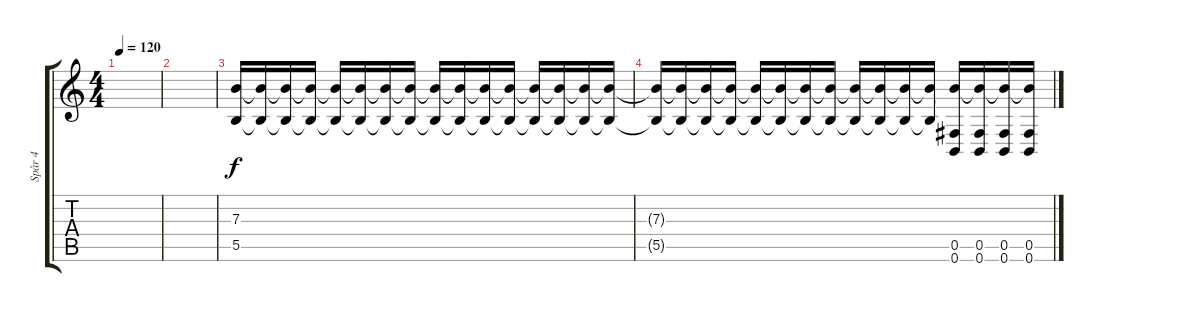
\track ("Spår 4" "Spår 4") {instrument distortionguitar}
\staff {score tabs}
\tuning (Db4 Ab3 E3 B2 Gb2 B1) {hide}
\ts (4 4)
\tempo 120
\clef g2
\ks c
|
|
(7.3 5.5).16 (7.3{t} 5.5{t}).16 (7.3{t} 5.5{t}).16 (7.3{t} 5.5{t}).16 (7.3{t} 5.5{t}).16 (7.3{t} 5.5{t}).16 (7.3{t} 5.5{t}).16 (7.3{t} 5.5{t}).16 (7.3{t} 5.5{t}).16 (7.3{t} 5.5{t}).16 (7.3{t} 5.5{t}).16 (7.3{t} 5.5{t}).16 (7.3{t} 5.5{t}).16 (7.3{t} 5.5{t}).16 (7.3{t} 5.5{t}).16 (7.3{t} 5.5{t}).16 |
(7.3{t} 5.5{t}).16 (7.3{t} 5.5{t}).16 (7.3{t} 5.5{t}).16 (7.3{t} 5.5{t}).16 (7.3{t} 5.5{t}).16 (7.3{t} 5.5{t}).16 (7.3{t} 5.5{t}).16 (7.3{t} 5.5{t}).16 (7.3{t} 5.5{t}).16 (7.3{t} 5.5{t}).16 (7.3{t} 5.5{t}).16 (7.3{t} 5.5{t}).16 (7.3{t} 0.5 0.6).16 (7.3{t} 0.5 0.6).16 (7.3{t} 0.5 0.6).16 (7.3{t} 0.5 0.6).16
